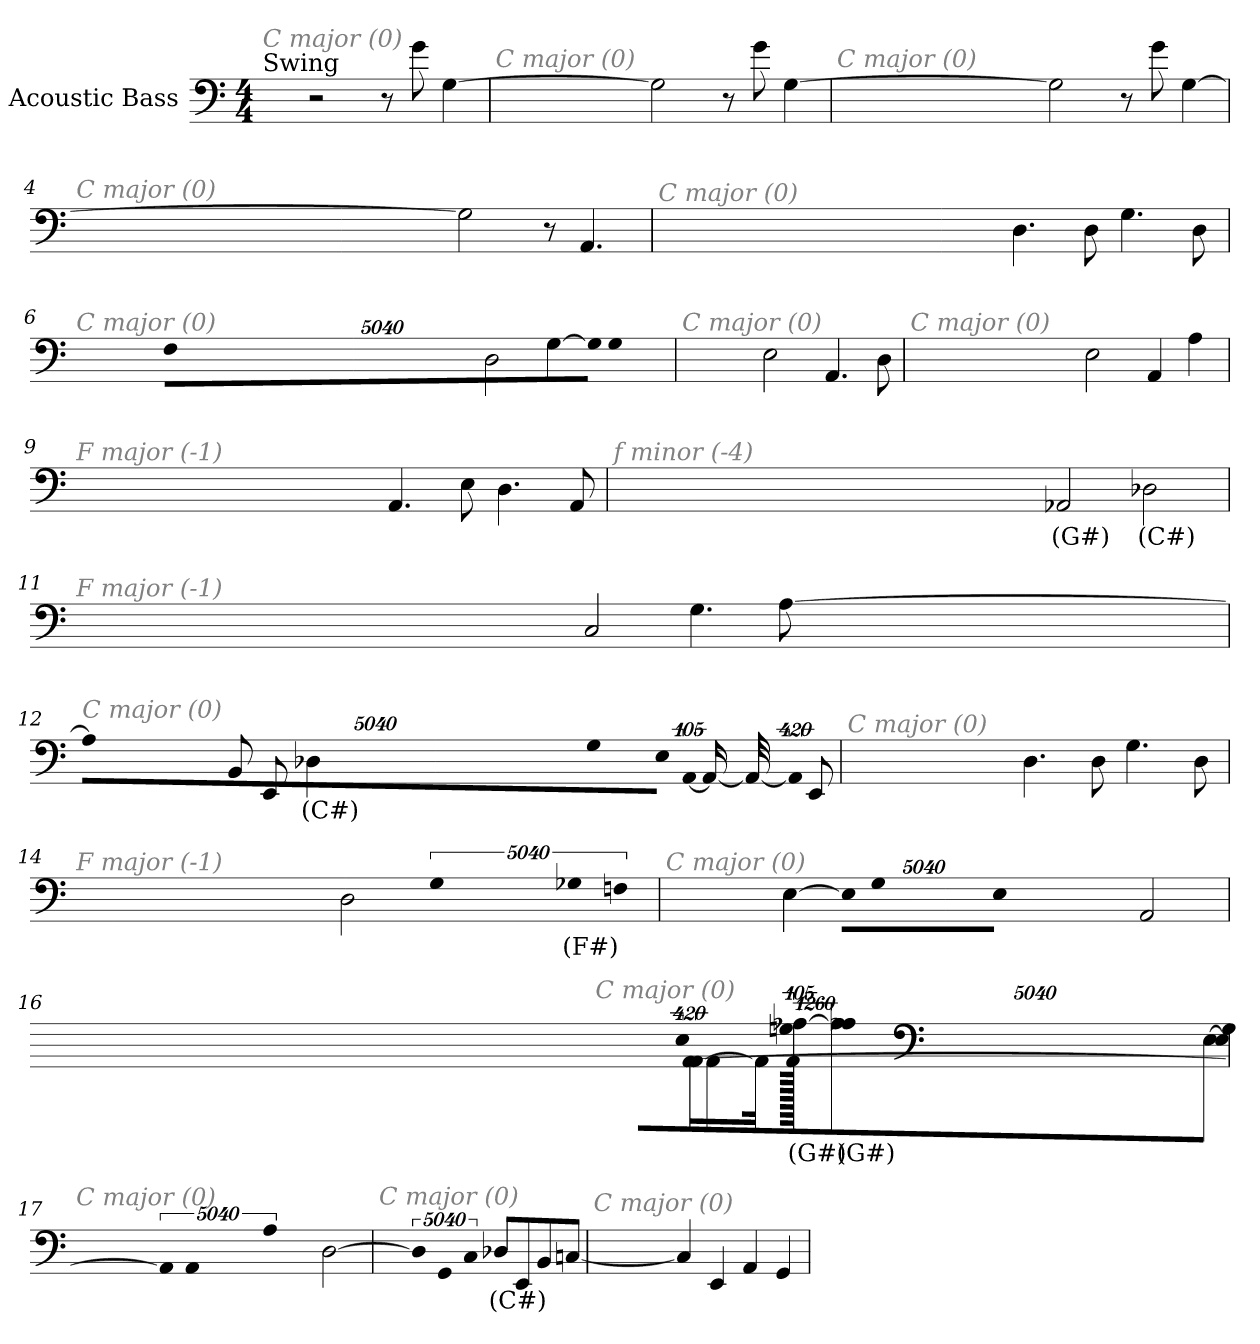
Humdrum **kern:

**kern	**text
*part1	*part1
*staff1	*staff1
*I"Acoustic Bass	*
*clefF4	*
*ITrd7c12	*
*k[]	*
*C:	*
*M4/4	*
=1	=1
!LO:TX:a:t=Swing	!
!LO:TX:i:color=#808080:t=C major (0)	!
2r	.
8r	.
8G	.
[4GG	.
=2	=2
!LO:TX:i:color=#808080:t=C major (0)	!
2GG]	.
8r	.
8G	.
[4GG	.
=3	=3
!LO:TX:i:color=#808080:t=C major (0)	!
2GG]	.
8r	.
8G	.
[4GG	.
=4	=4
!LO:TX:i:color=#808080:t=C major (0)	!
2GG]	.
8r	.
4.AAA	.
=5	=5
!LO:TX:i:color=#808080:t=C major (0)	!
4.DD	.
8DD	.
4.GG	.
8DD	.
=6	=6
!LO:TX:i:color=#808080:t=C major (0)	!
2DD	.
[4GG	.
!LO:N:vis=8	!
40320%3347GGL]	.
!LO:N:vis=8	!
40320%3347GG	.
!LO:N:vis=8	!
40320%3347FFJ	.
=7	=7
!LO:TX:i:color=#808080:t=C major (0)	!
2EE	.
4.AAA	.
8DD	.
=8	=8
!LO:TX:i:color=#808080:t=C major (0)	!
2EE	.
4AAA	.
4AA	.
=9	=9
!LO:TX:i:color=#808080:t=F major (-1)	!
4.AAA	.
8EE	.
4.DD	.
8AAA	.
=10	=10
!LO:TX:i:color=#808080:t=f minor (-4)	!
2AAA-Xi	(G#)
2DD-Xi	(C#)
=11	=11
!LO:TX:i:color=#808080:t=F major (-1)	!
2CC	.
4.GG	.
[8AA	.
=12	=12
!LO:TX:i:color=#808080:t=C major (0)	!
!LO:N:vis=8	!
40320%3347AAL]	.
!LO:N:vis=8	!
40320%3347GG	.
!LO:N:vis=8	!
40320%3347EEJ	.
!LO:N:vis=1024	!
[13440%13AAAL	.
16AAAL_	.
32AAAL_	.
!LO:N:vis=1024%31	!
13440%407AAAL]	.
8EEEJ	.
8BBBL	.
8EEEJ	.
4DD-Xi	(C#)
=13	=13
!LO:TX:i:color=#808080:t=C major (0)	!
4.DD	.
8DD	.
4.GG	.
8DD	.
=14	=14
!LO:TX:i:color=#808080:t=F major (-1)	!
2DD	.
!LO:N:vis=4	!
20160%3347GG	.
!LO:N:vis=4	!
20160%3347GG-Xi	(F#)
!LO:N:vis=4	!
20160%3347FFn	.
=15	=15
!LO:TX:i:color=#808080:t=C major (0)	!
[4EE	.
!LO:N:vis=8	!
40320%3347EEL]	.
!LO:N:vis=8	!
40320%3347GG	.
!LO:N:vis=8	!
40320%3347EEJ	.
2AAA	.
=16	=16
!LO:TX:i:color=#808080:t=C major (0)	!
[4EE	.
!LO:N:vis=8	!
40320%3347EEL]	.
!LO:N:vis=8	!
40320%3347GG	.
!LO:N:vis=8	!
40320%3347AA-XiJ	(G#)
[13440%13AA-Xi	(G#)
10080%827AA-i]	.
!LO:N:vis=8	!
40320%3347GGn	.
!LO:N:vis=8	!
40320%3347EEJ	.
!LO:N:vis=1024	!
[13440%13AAA	.
8AAA_	.
16AAA_	.
32AAA_	.
!LO:N:vis=1024%31	!
13440%407AAA_	.
=17	=17
!LO:TX:i:color=#808080:t=C major (0)	!
!LO:N:vis=4	!
20160%3347AAA]	.
!LO:N:vis=4	!
20160%3347AAA	.
!LO:N:vis=4	!
20160%3347AA	.
[2DD	.
=18	=18
!LO:TX:i:color=#808080:t=C major (0)	!
!LO:N:vis=4	!
20160%3347DD]	.
!LO:N:vis=4	!
20160%3347GGG	.
!LO:N:vis=4	!
20160%3347CC	.
8DD-XiL	(C#)
8EEE	.
8BBB	.
[8CCnJ	.
=19	=19
!LO:TX:i:color=#808080:t=C major (0)	!
4CC]	.
4EEE	.
4AAA	.
4GGG	.
=	=
*-	*-
